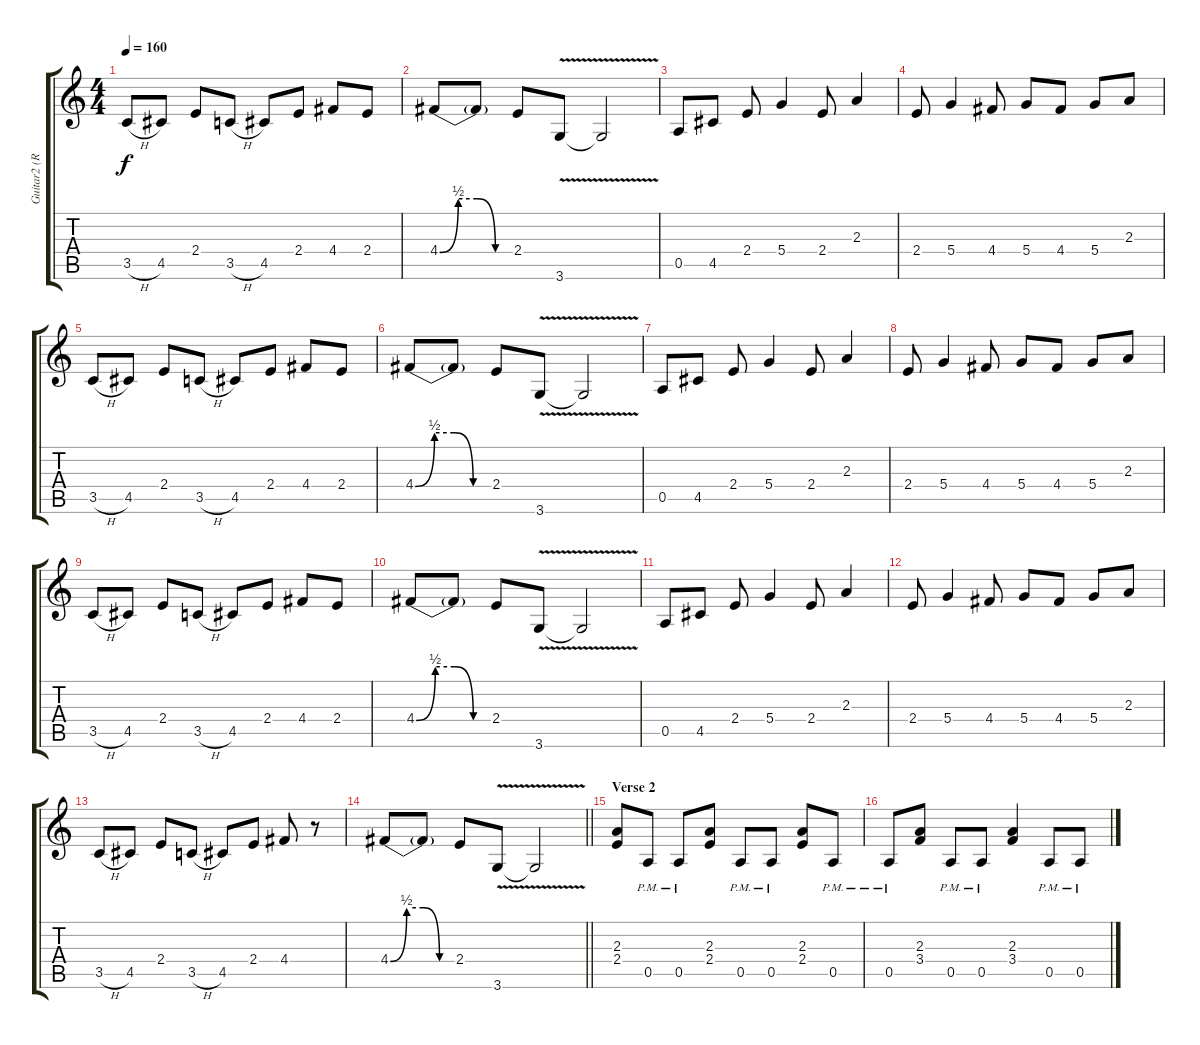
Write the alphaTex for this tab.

\track ("Guitar2 (Rhythm)" "Guitar2 (R") {instrument distortionguitar}
\staff {score tabs}
\tuning (E4 B3 G3 D3 A2 E2) {hide}
\ts (4 4)
\tempo 160
\clef g2
\ks c
3.5{h}.8{dy f} 4.5.8 2.4.8 3.5{h}.8 4.5.8 2.4.8 4.4.8 2.4.8 |
4.4{be (custom 0 0 15 2 30 2 45 0 60 0)}.8 4.4{t}.8 2.4.8 3.6{v}.8 3.6{t}.2 |
0.5.8 4.5.8 2.4.8 5.4.4 2.4.8 2.3.4 |
2.4.8 5.4.4 4.4.8 5.4.8 4.4.8 5.4.8 2.3.8 |
3.5{h}.8 4.5.8 2.4.8 3.5{h}.8 4.5.8 2.4.8 4.4.8 2.4.8 |
4.4{be (custom 0 0 15 2 30 2 45 0 60 0)}.8 4.4{t}.8 2.4.8 3.6{v}.8 3.6{t}.2 |
0.5.8 4.5.8 2.4.8 5.4.4 2.4.8 2.3.4 |
2.4.8 5.4.4 4.4.8 5.4.8 4.4.8 5.4.8 2.3.8 |
3.5{h}.8 4.5.8 2.4.8 3.5{h}.8 4.5.8 2.4.8 4.4.8 2.4.8 |
4.4{be (custom 0 0 15 2 30 2 45 0 60 0)}.8 4.4{t}.8 2.4.8 3.6{v}.8 3.6{t}.2 |
0.5.8 4.5.8 2.4.8 5.4.4 2.4.8 2.3.4 |
2.4.8 5.4.4 4.4.8 5.4.8 4.4.8 5.4.8 2.3.8 |
3.5{h}.8 4.5.8 2.4.8 3.5{h}.8 4.5.8 2.4.8 4.4.8 r.8 |
\barLineRight lightlight
4.4{be (custom 0 0 15 2 30 2 45 0 60 0)}.8 4.4{t}.8 2.4.8 3.6{v}.8 3.6{t}.2 |
\section ("" "Verse 2")
(2.3 2.4).8 0.5{pm}.8 0.5{pm}.8 (2.3 2.4).8 0.5{pm}.8 0.5{pm}.8 (2.3 2.4).8 0.5{pm}.8 |
0.5{pm}.8 (2.3 3.4).8 0.5{pm}.8 0.5{pm}.8 (2.3 3.4).4 0.5{pm}.8 0.5{pm}.8
